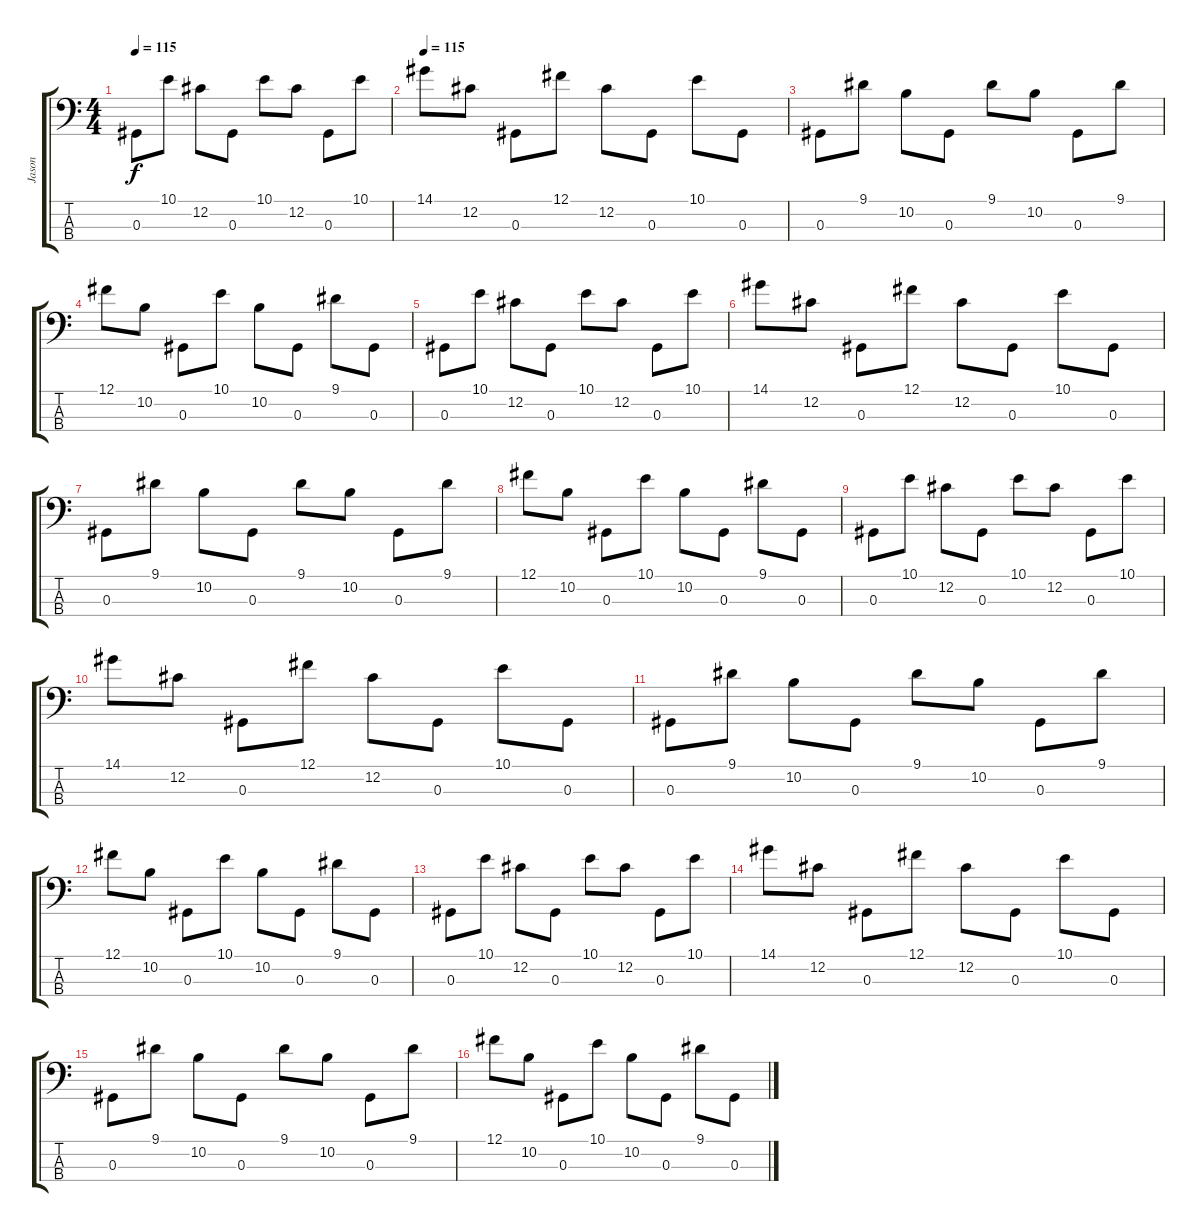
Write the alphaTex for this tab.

\track ("Jason" "Jason") {instrument electricbasspick}
\staff {score tabs}
\tuning (Gb2 Db2 Ab1 Eb1) {hide}
\ts (4 4)
\tempo 115
\clef f4
\ks c
0.3.8{dy f} 10.1.8 12.2.8 0.3.8 10.1.8 12.2.8 0.3.8 10.1.8 |
\tempo 115
14.1.8 12.2.8 0.3.8 12.1.8 12.2.8 0.3.8 10.1.8 0.3.8 |
0.3.8 9.1.8 10.2.8 0.3.8 9.1.8 10.2.8 0.3.8 9.1.8 |
12.1.8 10.2.8 0.3.8 10.1.8 10.2.8 0.3.8 9.1.8 0.3.8 |
0.3.8 10.1.8 12.2.8 0.3.8 10.1.8 12.2.8 0.3.8 10.1.8 |
14.1.8 12.2.8 0.3.8 12.1.8 12.2.8 0.3.8 10.1.8 0.3.8 |
0.3.8 9.1.8 10.2.8 0.3.8 9.1.8 10.2.8 0.3.8 9.1.8 |
12.1.8 10.2.8 0.3.8 10.1.8 10.2.8 0.3.8 9.1.8 0.3.8 |
0.3.8 10.1.8 12.2.8 0.3.8 10.1.8 12.2.8 0.3.8 10.1.8 |
14.1.8 12.2.8 0.3.8 12.1.8 12.2.8 0.3.8 10.1.8 0.3.8 |
0.3.8 9.1.8 10.2.8 0.3.8 9.1.8 10.2.8 0.3.8 9.1.8 |
12.1.8 10.2.8 0.3.8 10.1.8 10.2.8 0.3.8 9.1.8 0.3.8 |
0.3.8 10.1.8 12.2.8 0.3.8 10.1.8 12.2.8 0.3.8 10.1.8 |
14.1.8 12.2.8 0.3.8 12.1.8 12.2.8 0.3.8 10.1.8 0.3.8 |
0.3.8 9.1.8 10.2.8 0.3.8 9.1.8 10.2.8 0.3.8 9.1.8 |
12.1.8 10.2.8 0.3.8 10.1.8 10.2.8 0.3.8 9.1.8 0.3.8
